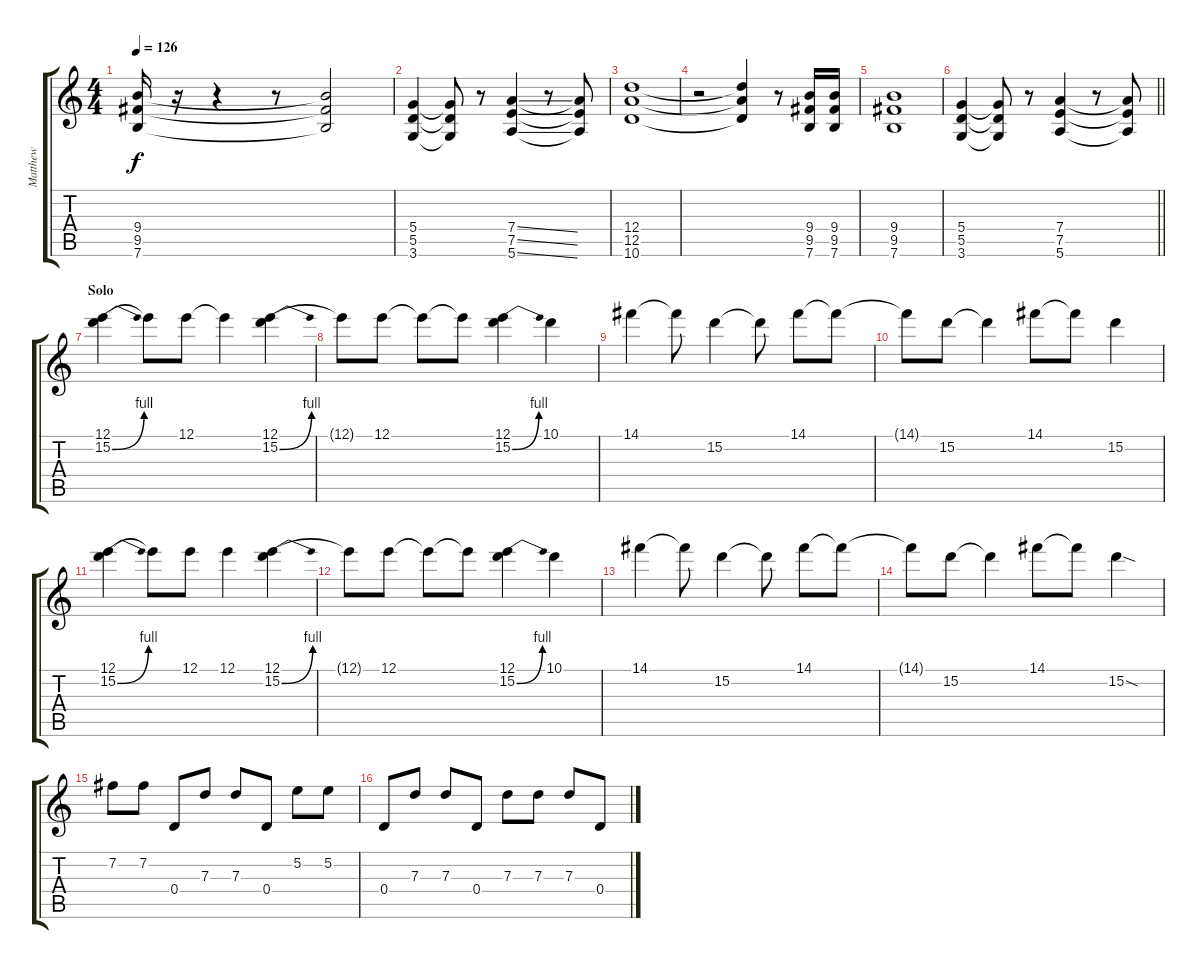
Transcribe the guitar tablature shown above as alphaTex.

\track ("Matthew" "Matthew") {instrument distortionguitar}
\staff {score tabs}
\tuning (E4 B3 G3 D3 A2 E2) {hide}
\ts (4 4)
\tempo 126
\clef g2
\ks c
(9.4 9.5 7.6).16{dy f} r.16 r.4 r.8 (9.4{t} 9.5{t} 7.6{t}).2 |
(5.4 5.5 3.6).4 (5.4{t} 5.5{t} 3.6{t}).8 r.8 (7.4{ss} 7.5{ss} 5.6{ss}).4 r.8 (7.4{t} 7.5{t} 5.6{t}).8 |
(12.4 12.5 10.6).1 |
r.2 (12.4{t} 12.5{t} 10.6{t}).4 r.8 (9.4 9.5 7.6).16 (9.4 9.5 7.6).16 |
(9.4 9.5 7.6).1 |
\barLineRight lightlight
(5.4 5.5 3.6).4 (5.4{t} 5.5{t} 3.6{t}).8 r.8 (7.4 7.5 5.6).4 r.8 (7.4{t} 7.5{t} 5.6{t}).8 |
\section ("" "Solo")
(12.1 15.2{be (bend 0 0 60 4)}).4 12.1{t}.8 12.1.8 12.1{t}.4 (12.1 15.2{be (bend 0 0 60 4)}).4 |
12.1{t}.8 12.1.8 12.1{t}.8 12.1{t}.8 (12.1 15.2{be (bend 0 0 60 4)}).4 10.1.4 |
14.1.4 14.1{t}.8 15.2.4 15.2{t}.8 14.1.8 14.1{t}.8 |
14.1{t}.8 15.2.8 15.2{t}.4 14.1.8 14.1{t}.8 15.2.4 |
(12.1 15.2{be (bend 0 0 60 4)}).4 12.1{t}.8 12.1.8 12.1.4 (12.1 15.2{be (bend 0 0 60 4)}).4 |
12.1{t}.8 12.1.8 12.1{t}.8 12.1{t}.8 (12.1 15.2{be (bend 0 0 60 4)}).4 10.1.4 |
14.1.4 14.1{t}.8 15.2.4 15.2{t}.8 14.1.8 14.1{t}.8 |
14.1{t}.8 15.2.8 15.2{t}.4 14.1.8 14.1{t}.8 15.2{sod}.4 |
7.2.8 7.2.8 0.4.8 7.3.8 7.3.8 0.4.8 5.2.8 5.2.8 |
0.4.8 7.3.8 7.3.8 0.4.8 7.3.8 7.3.8 7.3.8 0.4.8
